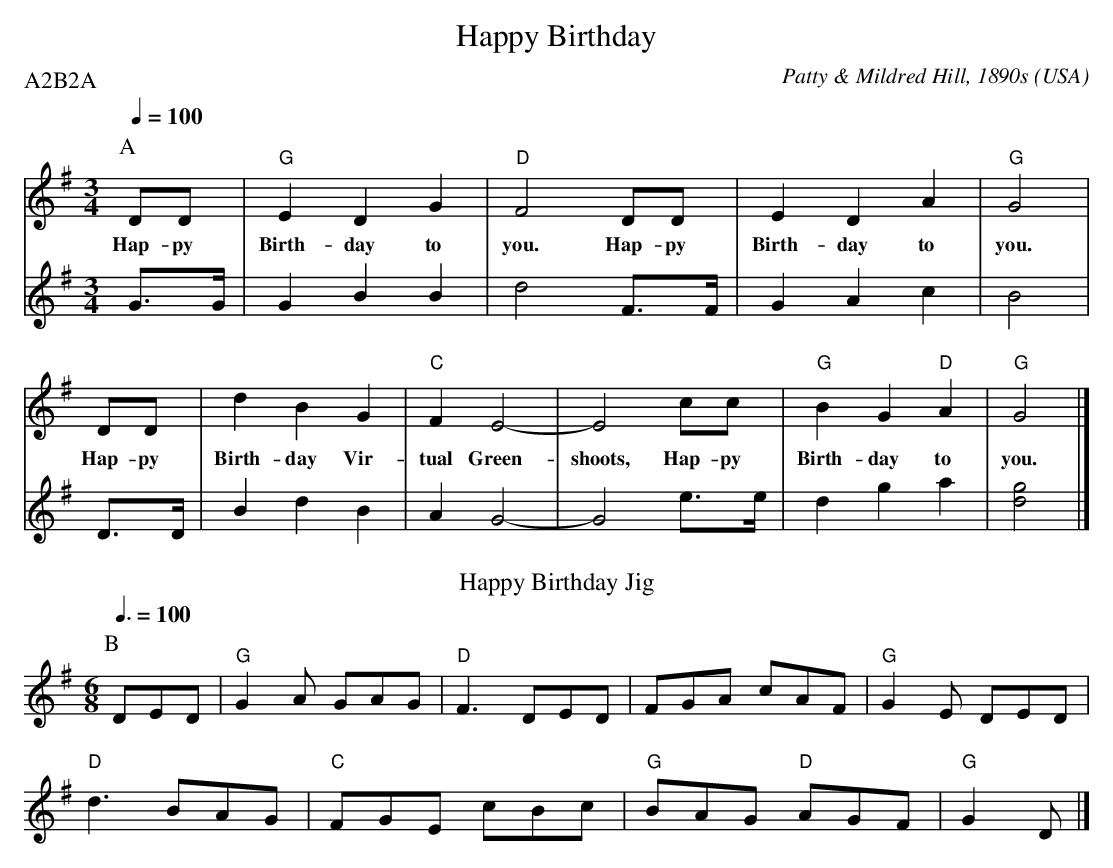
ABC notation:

X:1
T:Happy Birthday
C:Patty & Mildred Hill, 1890s
O:USA
P:A2B2A
M:3/4
L:1/8
Q:1/4=100
K:G
P:A
V:1
DD|"G"E2 D2 G2|"D"F4 DD|E2 D2 A2|"G"G4|
w:Hap-py Birth-day to you. Hap-py Birth-day to you.
DD|d2 B2 G2|"C"F2 E4-|E4 cc|"G"B2 G2 "D"A2|"G"G4|]
w:Hap-py Birth-day Vir-tual Green-shoots, Hap-py Birth-day to you.
V:2
G>G|G2 B2 B2|d4 F>F|G2 A2 c2|B4|
D>D|B2 d2 B2|A2 G4-|G4 e>e|d2 g2 a2|[d4g4]|]
T:Happy Birthday Jig
P:B
M:6/8
L:1/8
Q:3/8=100
V:1
DED|"G" G2A GAG|"D"F3 DED|FGA cAF|"G" G2E DED|
"D"d3 BAG|"C" FGE cBc|"G"BAG "D"AGF|"G"G2D|]
